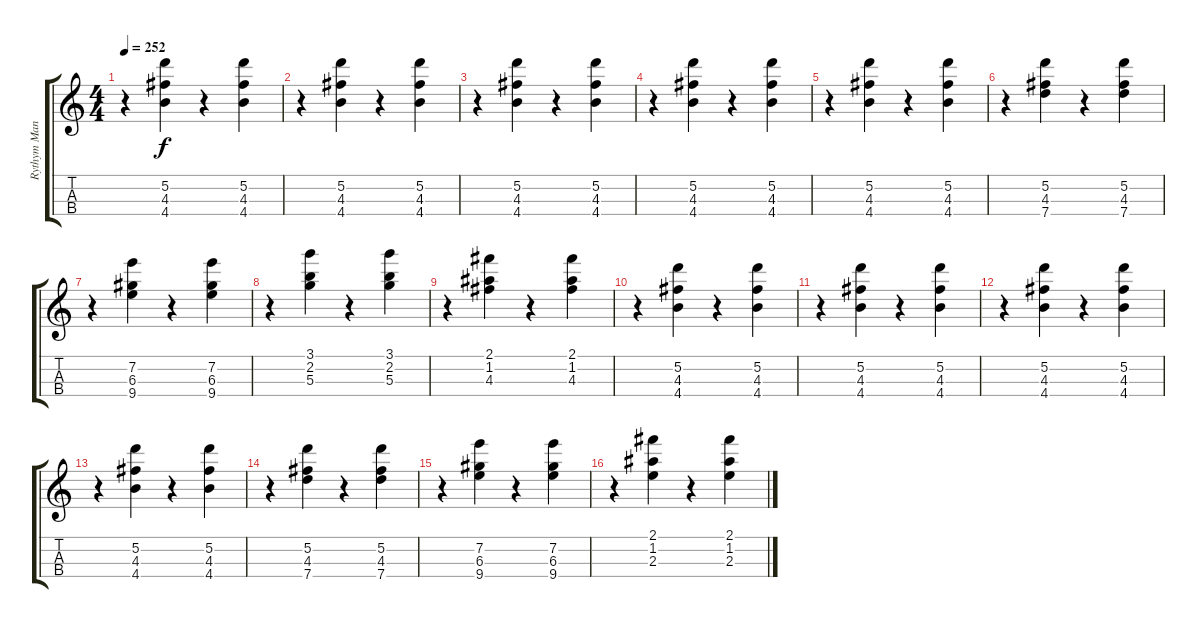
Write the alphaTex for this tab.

\track ("Rythym Manolin" "Rythym Man") {instrument banjo}
\staff {score tabs}
\tuning (E5 A4 D4 G3) {hide}
\displaytranspose 12
\ts (4 4)
\tempo 252
\clef g2
\ks c
r.4{dy f} (5.2 4.3 4.4).4 r.4 (5.2 4.3 4.4).4 |
r.4 (5.2 4.3 4.4).4 r.4 (5.2 4.3 4.4).4 |
r.4 (5.2 4.3 4.4).4 r.4 (5.2 4.3 4.4).4 |
r.4 (5.2 4.3 4.4).4 r.4 (5.2 4.3 4.4).4 |
r.4 (5.2 4.3 4.4).4 r.4 (5.2 4.3 4.4).4 |
r.4 (5.2 4.3 7.4).4 r.4 (5.2 4.3 7.4).4 |
r.4 (7.2 6.3 9.4).4 r.4 (7.2 6.3 9.4).4 |
r.4 (3.1 2.2 5.3).4 r.4 (3.1 2.2 5.3).4 |
r.4 (2.1 1.2 4.3).4 r.4 (2.1 1.2 4.3).4 |
r.4 (5.2 4.3 4.4).4 r.4 (5.2 4.3 4.4).4 |
r.4 (5.2 4.3 4.4).4 r.4 (5.2 4.3 4.4).4 |
r.4 (5.2 4.3 4.4).4 r.4 (5.2 4.3 4.4).4 |
r.4 (5.2 4.3 4.4).4 r.4 (5.2 4.3 4.4).4 |
r.4 (5.2 4.3 7.4).4 r.4 (5.2 4.3 7.4).4 |
r.4 (7.2 6.3 9.4).4 r.4 (7.2 6.3 9.4).4 |
r.4 (2.1 1.2 2.3).4 r.4 (2.1 1.2 2.3).4
